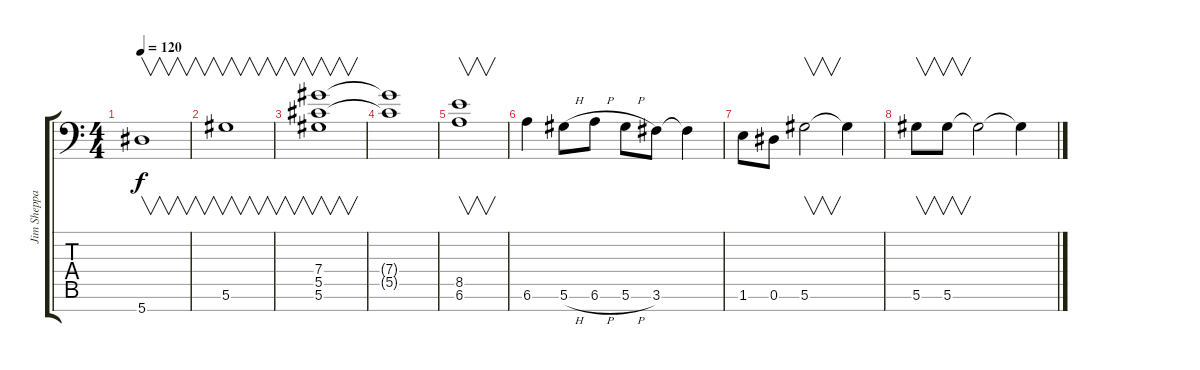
\track ("Jim Sheppard" "Jim Sheppa") {instrument electricbassfinger}
\staff {score tabs}
\tuning (Eb4 Bb3 Gb3 Db3 Ab2 Eb2 Bb1) {hide}
\ts (4 4)
\tempo 120
\clef f4
\ks c
5.7.1{v dy f} |
5.6.1{v} |
(7.4 5.5 5.6).1{v} |
(7.4{t} 5.5{t}).1 |
(8.5 6.6).1{v} |
6.6.4 5.6{h}.8 6.6{h}.8 5.6{h}.8 3.6.8 3.6{t}.4 |
1.6.8 0.6.8 5.6.2{v} 5.6{t}.4 |
5.6.8{v} 5.6.8{v} 5.6{t}.2 5.6{t}.4
